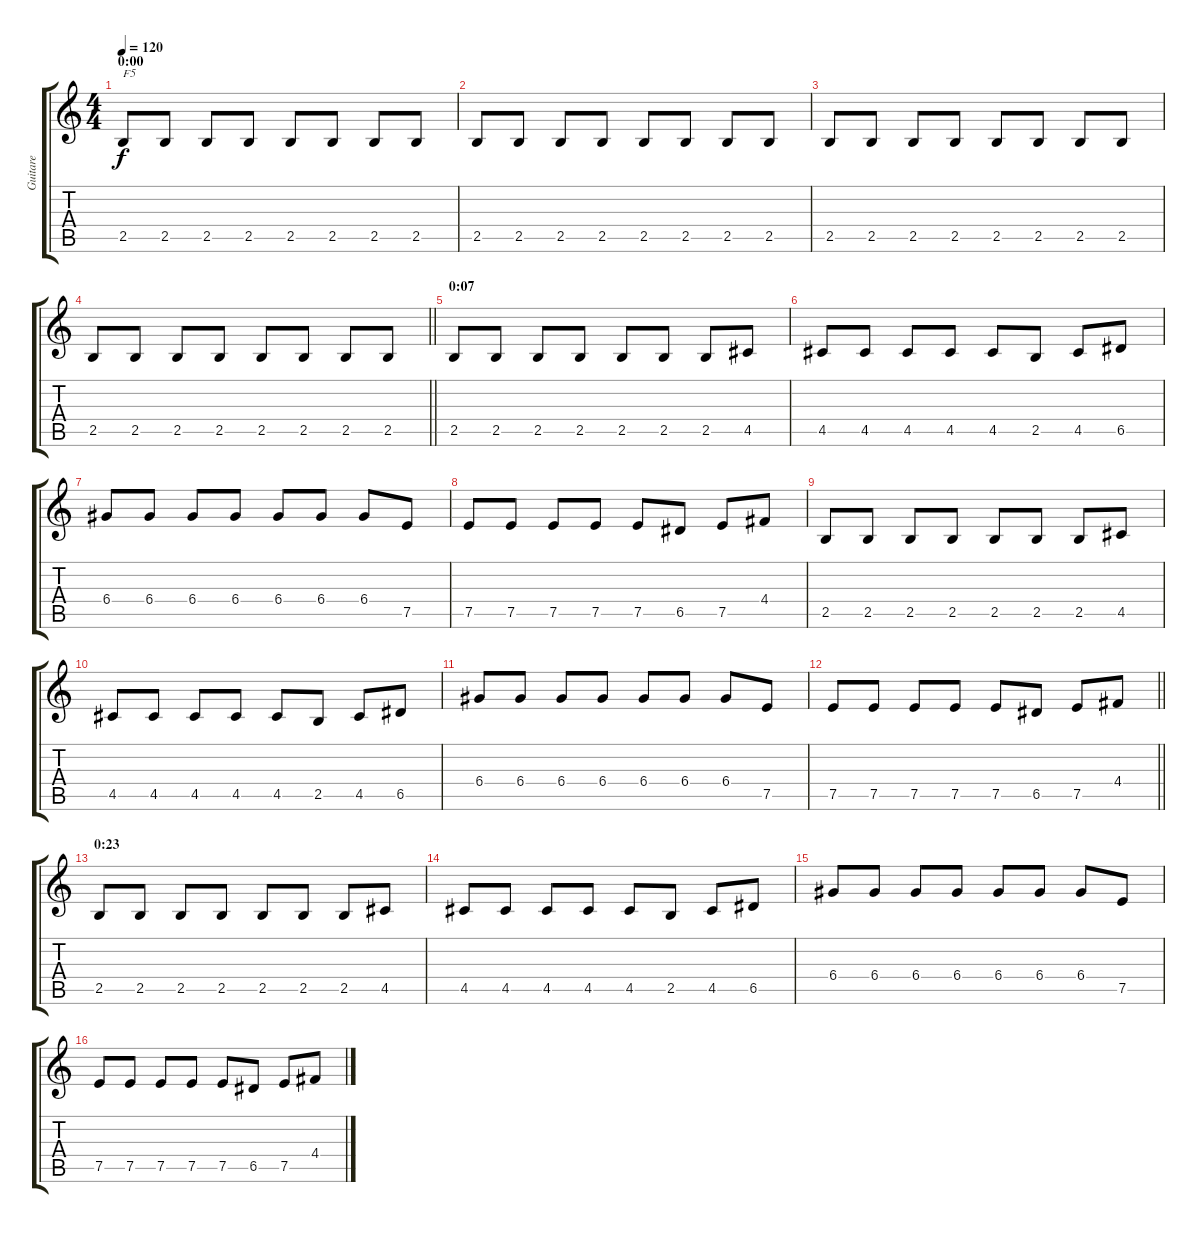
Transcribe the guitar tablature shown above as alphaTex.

\track ("Guitare " "Guitare ") {instrument distortionguitar}
\staff {score tabs}
\tuning (E4 B3 G3 D3 A2 E2) {hide}
\ts (4 4)
\section ("" "0:00")
\tempo 120
\clef g2
\ks c
2.5.8{txt "F5" dy f instrument distortionguitar} 2.5.8 2.5.8 2.5.8 2.5.8 2.5.8 2.5.8 2.5.8 |
2.5.8 2.5.8 2.5.8 2.5.8 2.5.8 2.5.8 2.5.8 2.5.8 |
2.5.8 2.5.8 2.5.8 2.5.8 2.5.8 2.5.8 2.5.8 2.5.8 |
\barLineRight lightlight
2.5.8 2.5.8 2.5.8 2.5.8 2.5.8 2.5.8 2.5.8 2.5.8 |
\section ("" "0:07")
2.5.8 2.5.8 2.5.8 2.5.8 2.5.8 2.5.8 2.5.8 4.5.8 |
4.5.8 4.5.8 4.5.8 4.5.8 4.5.8 2.5.8 4.5.8 6.5.8 |
6.4.8 6.4.8 6.4.8 6.4.8 6.4.8 6.4.8 6.4.8 7.5.8 |
7.5.8 7.5.8 7.5.8 7.5.8 7.5.8 6.5.8 7.5.8 4.4.8 |
2.5.8 2.5.8 2.5.8 2.5.8 2.5.8 2.5.8 2.5.8 4.5.8 |
4.5.8 4.5.8 4.5.8 4.5.8 4.5.8 2.5.8 4.5.8 6.5.8 |
6.4.8 6.4.8 6.4.8 6.4.8 6.4.8 6.4.8 6.4.8 7.5.8 |
\barLineRight lightlight
7.5.8 7.5.8 7.5.8 7.5.8 7.5.8 6.5.8 7.5.8 4.4.8 |
\section ("" "0:23")
2.5.8 2.5.8 2.5.8 2.5.8 2.5.8 2.5.8 2.5.8 4.5.8 |
4.5.8 4.5.8 4.5.8 4.5.8 4.5.8 2.5.8 4.5.8 6.5.8 |
6.4.8 6.4.8 6.4.8 6.4.8 6.4.8 6.4.8 6.4.8 7.5.8 |
7.5.8 7.5.8 7.5.8 7.5.8 7.5.8 6.5.8 7.5.8 4.4.8
